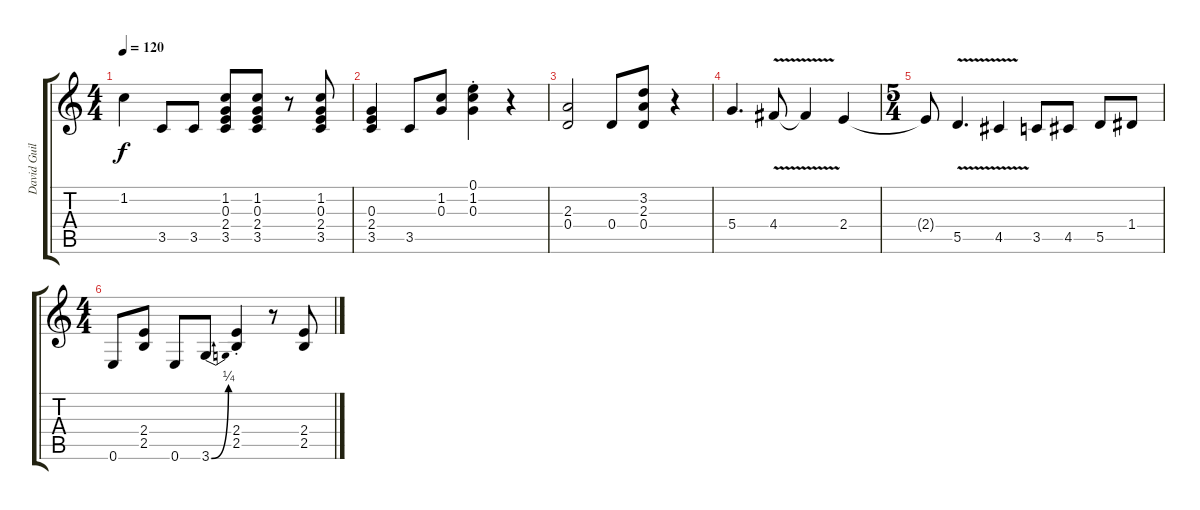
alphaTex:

\track ("David Guilmour" "David Guil") {instrument electricguitarjazz}
\staff {score tabs}
\tuning (E4 B3 G3 D3 A2 E2) {hide}
\ts (4 4)
\tempo 120
\clef g2
\ks c
1.2{t}.4{dy f} 3.5.8 3.5.8 (1.2 0.3 2.4 3.5).8 (1.2 0.3 2.4 3.5).8 r.8 (1.2 0.3 2.4 3.5).8 |
(0.3 2.4 3.5).4 3.5.8 (1.2 0.3).8 (0.1{st} 1.2{st} 0.3{st}).4 r.4 |
(2.3 0.4).2 0.4.8 (3.2 2.3 0.4).8 r.4 |
5.4.4{d} 4.4{v}.8 4.4{t}.4 2.4.4 |
\ts (5 4)
2.4{t}.8 5.5{v}.4{d} 4.5{v}.4 3.5.8 4.5.8 5.5.8 1.4.8 |
\ts (4 4)
0.6.8 (2.4 2.5).8 0.6.8 3.6{be (bend 0 0 60 1)}.8 (2.4{st} 2.5{st}).4 r.8 (2.4 2.5).8
